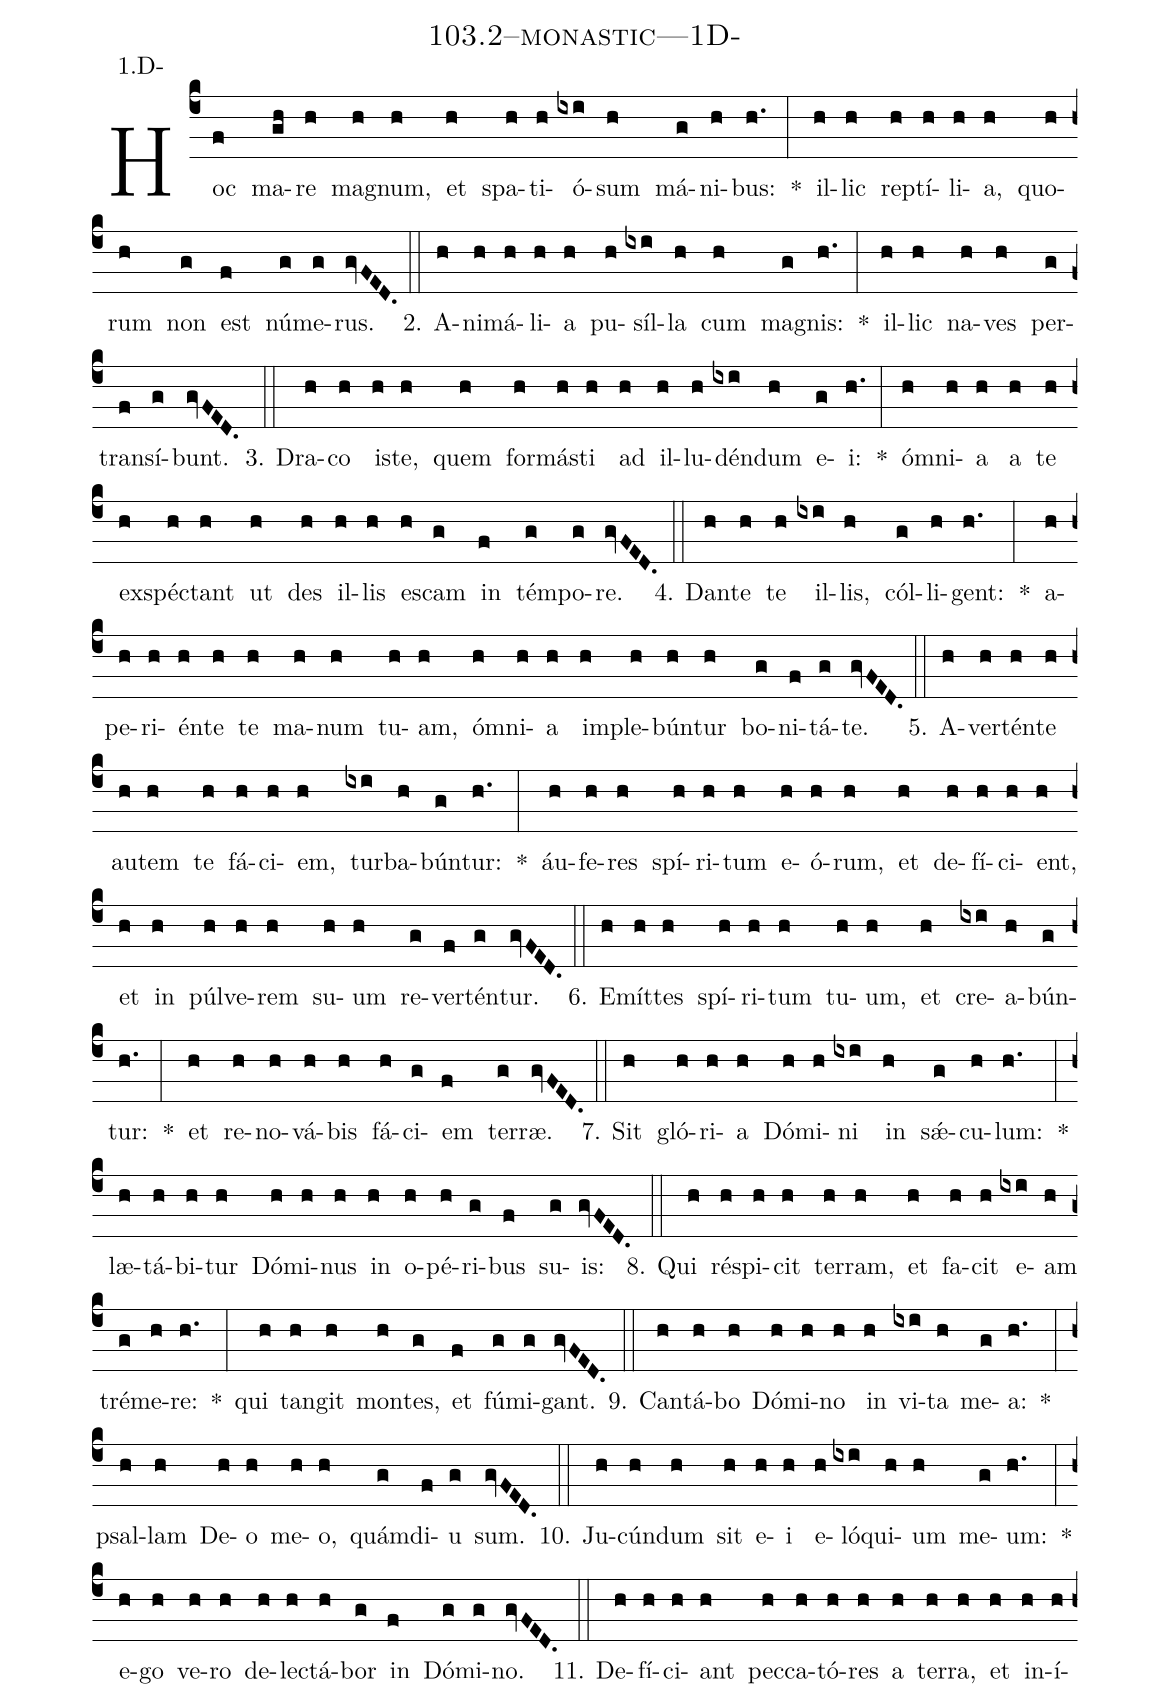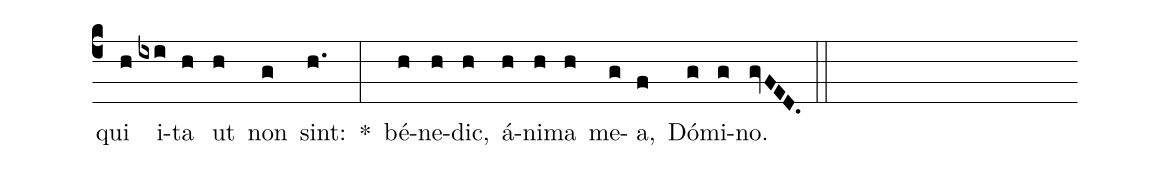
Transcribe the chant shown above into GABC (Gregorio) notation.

name: 103.2--monastic---1D-;
annotation: 1.D-;
%%
(c4)Hoc(f) ma(gh)re(h) ma(h)gnum,(h) et(h) spa(h)ti(h)ó(ixi)sum(h) má(g)ni(h)bus:(h.) *(:) il(h)lic(h) rep(h)tí(h)li(h)a,(h) quo(h)rum(h) non(g) est(f) nú(g)me(g)rus.(gvFED.) (::)
2. A(h)ni(h)má(h)li(h)a(h) pu(h)síl(ixi)la(h) cum(h) ma(g)gnis:(h.) *(:) il(h)lic(h) na(h)ves(h) per(g)trans(f)í(g)bunt.(gvFED.) (::)
3. Dra(h)co(h) is(h)te,(h) quem(h) for(h)más(h)ti(h) ad(h) il(h)lu(h)dén(ixi)dum(h) e(g)i:(h.) *(:) óm(h)ni(h)a(h) a(h) te(h) ex(h)spéc(h)tant(h) ut(h) des(h) il(h)lis(h) es(h)cam(g) in(f) tém(g)po(g)re.(gvFED.) (::)
4. Dan(h)te(h) te(h) il(ixi)lis,(h) cól(g)li(h)gent:(h.) *(:) a(h)pe(h)ri(h)én(h)te(h) te(h) ma(h)num(h) tu(h)am,(h) óm(h)ni(h)a(h) im(h)ple(h)bún(h)tur(h) bo(g)ni(f)tá(g)te.(gvFED.) (::)
5. A(h)ver(h)tén(h)te(h) au(h)tem(h) te(h) fá(h)ci(h)em,(h) tur(ixi)ba(h)bún(g)tur:(h.) *(:) áu(h)fe(h)res(h) spí(h)ri(h)tum(h) e(h)ó(h)rum,(h) et(h) de(h)fí(h)ci(h)ent,(h) et(h) in(h) púl(h)ve(h)rem(h) su(h)um(h) re(g)ver(f)tén(g)tur.(gvFED.) (::)
6. E(h)mít(h)tes(h) spí(h)ri(h)tum(h) tu(h)um,(h) et(h) cre(ixi)a(h)bún(g)tur:(h.) *(:) et(h) re(h)no(h)vá(h)bis(h) fá(h)ci(g)em(f) ter(g)ræ.(gvFED.) (::)
7. Sit(h) gló(h)ri(h)a(h) Dó(h)mi(h)ni(ixi) in(h) sǽ(g)cu(h)lum:(h.) *(:) læ(h)tá(h)bi(h)tur(h) Dó(h)mi(h)nus(h) in(h) o(h)pé(h)ri(g)bus(f) su(g)is:(gvFED.) (::)
8. Qui(h) ré(h)spi(h)cit(h) ter(h)ram,(h) et(h) fa(h)cit(h) e(ixi)am(h) tré(g)me(h)re:(h.) *(:) qui(h) tan(h)git(h) mon(h)tes,(g) et(f) fú(g)mi(g)gant.(gvFED.) (::)
9. Can(h)tá(h)bo(h) Dó(h)mi(h)no(h) in(h) vi(ixi)ta(h) me(g)a:(h.) *(:) psal(h)lam(h) De(h)o(h) me(h)o,(h) quám(g)di(f)u(g) sum.(gvFED.) (::)
10. Ju(h)cún(h)dum(h) sit(h) e(h)i(h) e(h)ló(ixi)qui(h)um(h) me(g)um:(h.) *(:) e(h)go(h) ve(h)ro(h) de(h)lec(h)tá(h)bor(g) in(f) Dó(g)mi(g)no.(gvFED.) (::)
11. De(h)fí(h)ci(h)ant(h) pec(h)ca(h)tó(h)res(h) a(h) ter(h)ra,(h) et(h) in(h)í(h)qui(h) i(ixi)ta(h) ut(h) non(g) sint:(h.) *(:) bé(h)ne(h)dic,(h) á(h)ni(h)ma(h) me(g)a,(f) Dó(g)mi(g)no.(gvFED.) (::)
